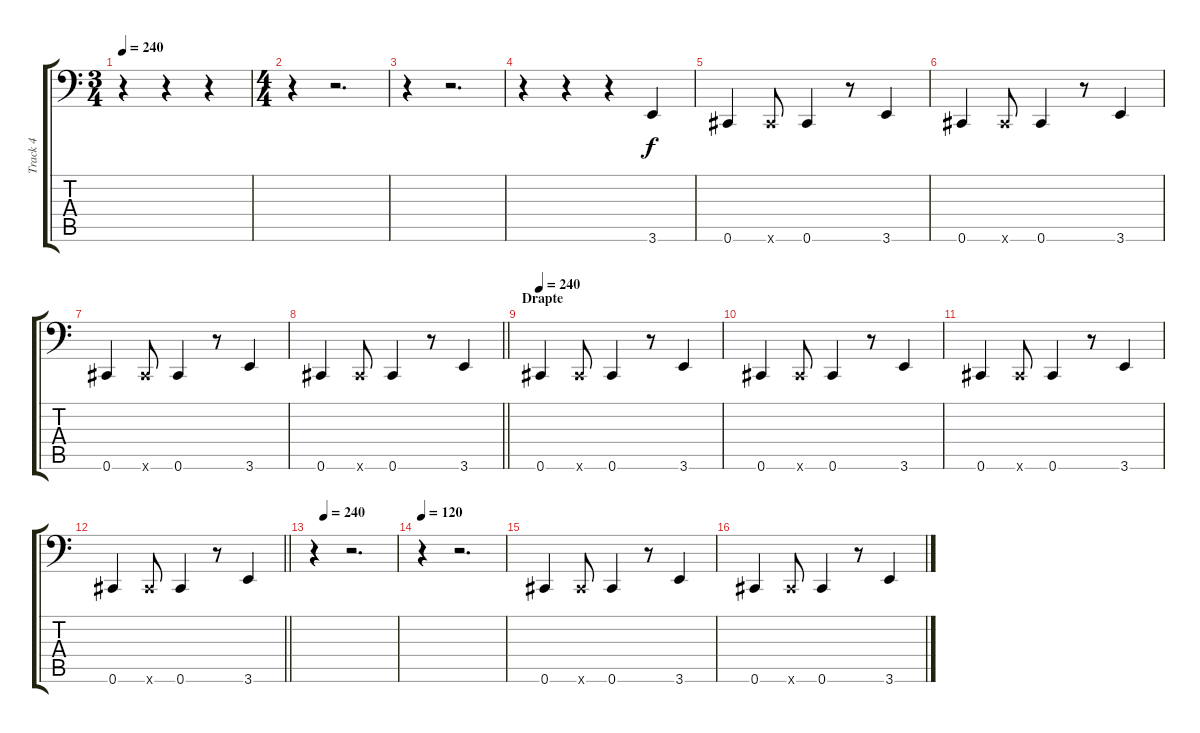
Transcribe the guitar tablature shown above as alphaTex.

\track ("Track 4" "Track 4") {instrument electricbassfinger}
\staff {score tabs}
\tuning (Eb3 Bb2 Gb2 Db2 Ab1 Db1) {hide}
\ts (3 4)
\tempo 240
\clef f4
\ks c
r.4{dy f} r.4 r.4 |
\ts (4 4)
r.4 r.2{d} |
r.4 r.2{d} |
r.4 r.4 r.4 3.6.4 |
0.6.4 0.6{x}.8 0.6.4 r.8 3.6.4 |
0.6.4 0.6{x}.8 0.6.4 r.8 3.6.4 |
0.6.4 0.6{x}.8 0.6.4 r.8 3.6.4 |
\barLineRight lightlight
0.6.4 0.6{x}.8 0.6.4 r.8 3.6.4 |
\section ("" "Drapte")
\tempo 240
0.6.4 0.6{x}.8 0.6.4 r.8 3.6.4 |
0.6.4 0.6{x}.8 0.6.4 r.8 3.6.4 |
0.6.4 0.6{x}.8 0.6.4 r.8 3.6.4 |
\barLineRight lightlight
0.6.4 0.6{x}.8 0.6.4 r.8 3.6.4 |
\tempo (240 0.125)
r.4 r.2{d} |
\tempo 120
r.4 r.2{d} |
0.6.4 0.6{x}.8 0.6.4 r.8 3.6.4 |
0.6.4 0.6{x}.8 0.6.4 r.8 3.6.4
